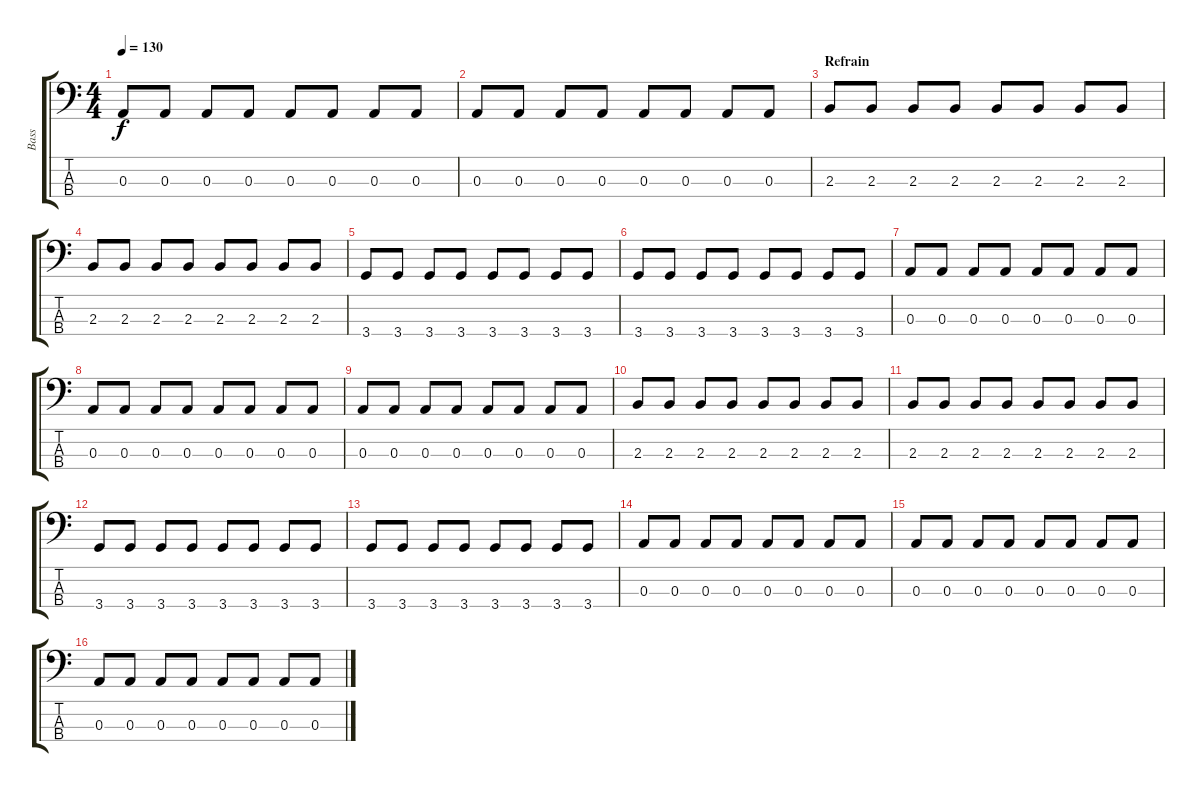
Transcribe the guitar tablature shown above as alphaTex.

\track ("Bass" "Bass") {instrument electricbasspick}
\staff {score tabs}
\tuning (G2 D2 A1 E1) {hide}
\ts (4 4)
\tempo 130
\clef f4
\ks c
0.3.8{dy f} 0.3.8 0.3.8 0.3.8 0.3.8 0.3.8 0.3.8 0.3.8 |
0.3.8 0.3.8 0.3.8 0.3.8 0.3.8 0.3.8 0.3.8 0.3.8 |
\section ("" "Refrain")
2.3.8 2.3.8 2.3.8 2.3.8 2.3.8 2.3.8 2.3.8 2.3.8 |
2.3.8 2.3.8 2.3.8 2.3.8 2.3.8 2.3.8 2.3.8 2.3.8 |
3.4.8 3.4.8 3.4.8 3.4.8 3.4.8 3.4.8 3.4.8 3.4.8 |
3.4.8 3.4.8 3.4.8 3.4.8 3.4.8 3.4.8 3.4.8 3.4.8 |
0.3.8 0.3.8 0.3.8 0.3.8 0.3.8 0.3.8 0.3.8 0.3.8 |
0.3.8 0.3.8 0.3.8 0.3.8 0.3.8 0.3.8 0.3.8 0.3.8 |
0.3.8 0.3.8 0.3.8 0.3.8 0.3.8 0.3.8 0.3.8 0.3.8 |
2.3.8 2.3.8 2.3.8 2.3.8 2.3.8 2.3.8 2.3.8 2.3.8 |
2.3.8 2.3.8 2.3.8 2.3.8 2.3.8 2.3.8 2.3.8 2.3.8 |
3.4.8 3.4.8 3.4.8 3.4.8 3.4.8 3.4.8 3.4.8 3.4.8 |
3.4.8 3.4.8 3.4.8 3.4.8 3.4.8 3.4.8 3.4.8 3.4.8 |
0.3.8 0.3.8 0.3.8 0.3.8 0.3.8 0.3.8 0.3.8 0.3.8 |
0.3.8 0.3.8 0.3.8 0.3.8 0.3.8 0.3.8 0.3.8 0.3.8 |
0.3.8 0.3.8 0.3.8 0.3.8 0.3.8 0.3.8 0.3.8 0.3.8
